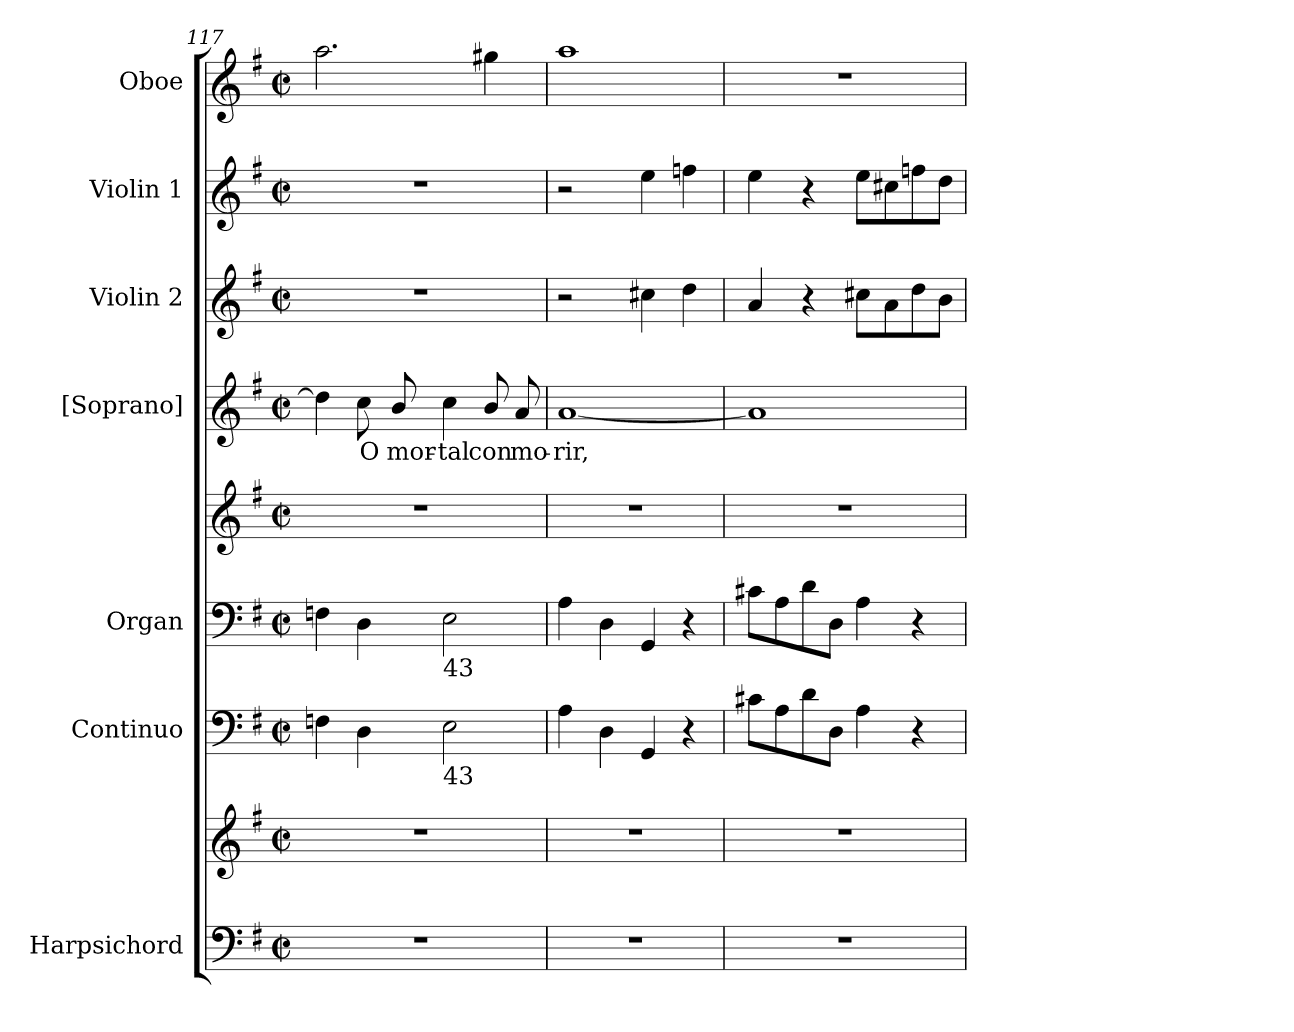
**kern	**kern	**kern	**kern	**kern	**kern	**text	**kern	**kern	**kern
*part7	*part7	*part6	*part5	*part5	*part4	*part4	*part3	*part2	*part1
*staff9	*staff8	*staff7	*staff6	*staff5	*staff4	*staff4	*staff3	*staff2	*staff1
*I"Harpsichord	*	*I"Continuo	*I"Organ	*	*I"[Soprano]	*	*I"Violin 2	*I"Violin 1	*I"Oboe
*	*	*I'Cont.	*I'Org.	*	*I'S.	*	*I'Vln. 2	*I'Vln. 1	*I'Ob.
*clefF4	*clefG2	*clefF4	*clefF4	*clefG2	*clefG2	*	*clefG2	*clefG2	*clefG2
*k[f#]	*k[f#]	*k[f#]	*k[f#]	*k[f#]	*k[f#]	*	*k[f#]	*k[f#]	*k[f#]
*G:	*G:	*G:	*G:	*G:	*G:	*	*G:	*G:	*G:
*M2/2	*M2/2	*M2/2	*M2/2	*M2/2	*M2/2	*	*M2/2	*M2/2	*M2/2
*met(c|)	*met(c|)	*met(c|)	*met(c|)	*met(c|)	*met(c|)	*	*met(c|)	*met(c|)	*met(c|)
=117	=117	=117	=117	=117	=117	=117	=117	=117	=117
1r	1r	4Fni\	4Fni\	1r	4ddi\]	.	1r	1r	2.aai\
!	!	!	!	!	!	!LO:LY:b:color=#000000	!	!	!
.	.	4Di\	4Di\	.	8cci\	O	.	.	.
!	!	!	!	!	!	!LO:LY:b:color=#000000	!	!	!
.	.	.	.	.	8bi/	mor-	.	.	.
!	!	!	!LO:TX:b:t=43	!	!	!	!	!	!
!	!	!LO:TX:b:t=43	!	!	!	!	!	!	!
!	!	!	!	!	!	!LO:LY:b:color=#000000	!	!	!
.	.	2Ei\	2Ei\	.	4cci\	-tal	.	.	.
!	!	!	!	!	!	!LO:LY:b:color=#000000	!	!	!
.	.	.	.	.	8bi/	con	.	.	4gg#Xi\
!	!	!	!	!	!	!LO:LY:b:color=#000000	!	!	!
.	.	.	.	.	8ai/	mo-	.	.	.
=118	=118	=118	=118	=118	=118	=118	=118	=118	=118
!	!	!	!	!	!	!LO:LY:b:color=#000000	!	!	!
1r	1r	4Ai\	4Ai\	1r	[1ai	-rir,	2r	2r	1aai
.	.	4Di\	4Di\	.	.	.	.	.	.
.	.	4GGi/	4GGi/	.	.	.	4cc#Xi\	4eei\	.
.	.	4r	4r	.	.	.	4ddi\	4ffni\	.
=119	=119	=119	=119	=119	=119	=119	=119	=119	=119
1r	1r	8c#Xi\L	8c#Xi\L	1r	1ai]	.	4ai/	4eei\	1r
.	.	8Ai\	8Ai\	.	.	.	.	.	.
.	.	8di\	8di\	.	.	.	4r	4r	.
.	.	8Di\J	8Di\J	.	.	.	.	.	.
.	.	4Ai\	4Ai\	.	.	.	8cc#Xi\L	8eei\L	.
.	.	.	.	.	.	.	8ai\	8cc#Xi\	.
.	.	4r	4r	.	.	.	8ddi\	8ffni\	.
.	.	.	.	.	.	.	8bi\J	8ddi\J	.
=	=	=	=	=	=	=	=	=	=
*-	*-	*-	*-	*-	*-	*-	*-	*-	*-
